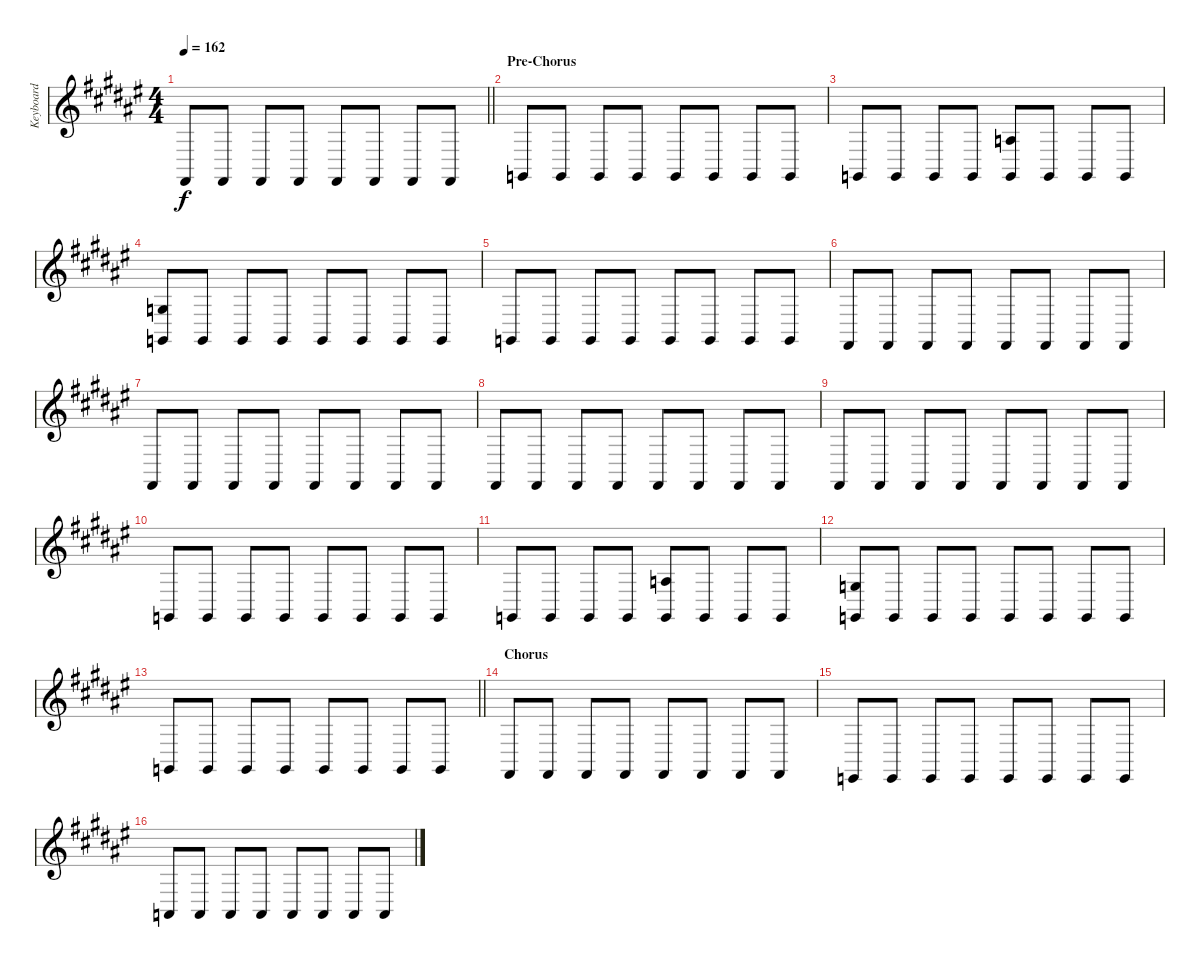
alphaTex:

\track ("Keyboard" "Keyboard") {instrument lead2sawtooth}
\staff {score}
\tuning (E4 B3 G3 D3 A2 E2) {hide}
\ts (4 4)
\tempo 162
\clef g2
\barLineRight lightlight
\ks f#
2.6.8{dy f} 2.6.8 2.6.8 2.6.8 2.6.8 2.6.8 2.6.8 2.6.8 |
\section ("" "Pre-Chorus")
3.6.8 3.6.8 3.6.8 3.6.8 3.6.8 3.6.8 3.6.8 3.6.8 |
3.6.8 3.6.8 3.6.8 3.6.8 (7.4 3.6).8 3.6.8 3.6.8 3.6.8 |
(5.4 3.6).8 3.6.8 3.6.8 3.6.8 3.6.8 3.6.8 3.6.8 3.6.8 |
3.6.8 3.6.8 3.6.8 3.6.8 3.6.8 3.6.8 3.6.8 3.6.8 |
2.6.8 2.6.8 2.6.8 2.6.8 2.6.8 2.6.8 2.6.8 2.6.8 |
2.6.8 2.6.8 2.6.8 2.6.8 2.6.8 2.6.8 2.6.8 2.6.8 |
2.6.8 2.6.8 2.6.8 2.6.8 2.6.8 2.6.8 2.6.8 2.6.8 |
2.6.8 2.6.8 2.6.8 2.6.8 2.6.8 2.6.8 2.6.8 2.6.8 |
3.6.8 3.6.8 3.6.8 3.6.8 3.6.8 3.6.8 3.6.8 3.6.8 |
3.6.8 3.6.8 3.6.8 3.6.8 (7.4 3.6).8 3.6.8 3.6.8 3.6.8 |
(5.4 3.6).8 3.6.8 3.6.8 3.6.8 3.6.8 3.6.8 3.6.8 3.6.8 |
\barLineRight lightlight
3.6.8 3.6.8 3.6.8 3.6.8 3.6.8 3.6.8 3.6.8 3.6.8 |
\section ("" "Chorus")
2.6.8 2.6.8 2.6.8 2.6.8 2.6.8 2.6.8 2.6.8 2.6.8 |
0.6.8 0.6.8 0.6.8 0.6.8 0.6.8 0.6.8 0.6.8 0.6.8 |
5.6.8 5.6.8 5.6.8 5.6.8 5.6.8 5.6.8 5.6.8 5.6.8
